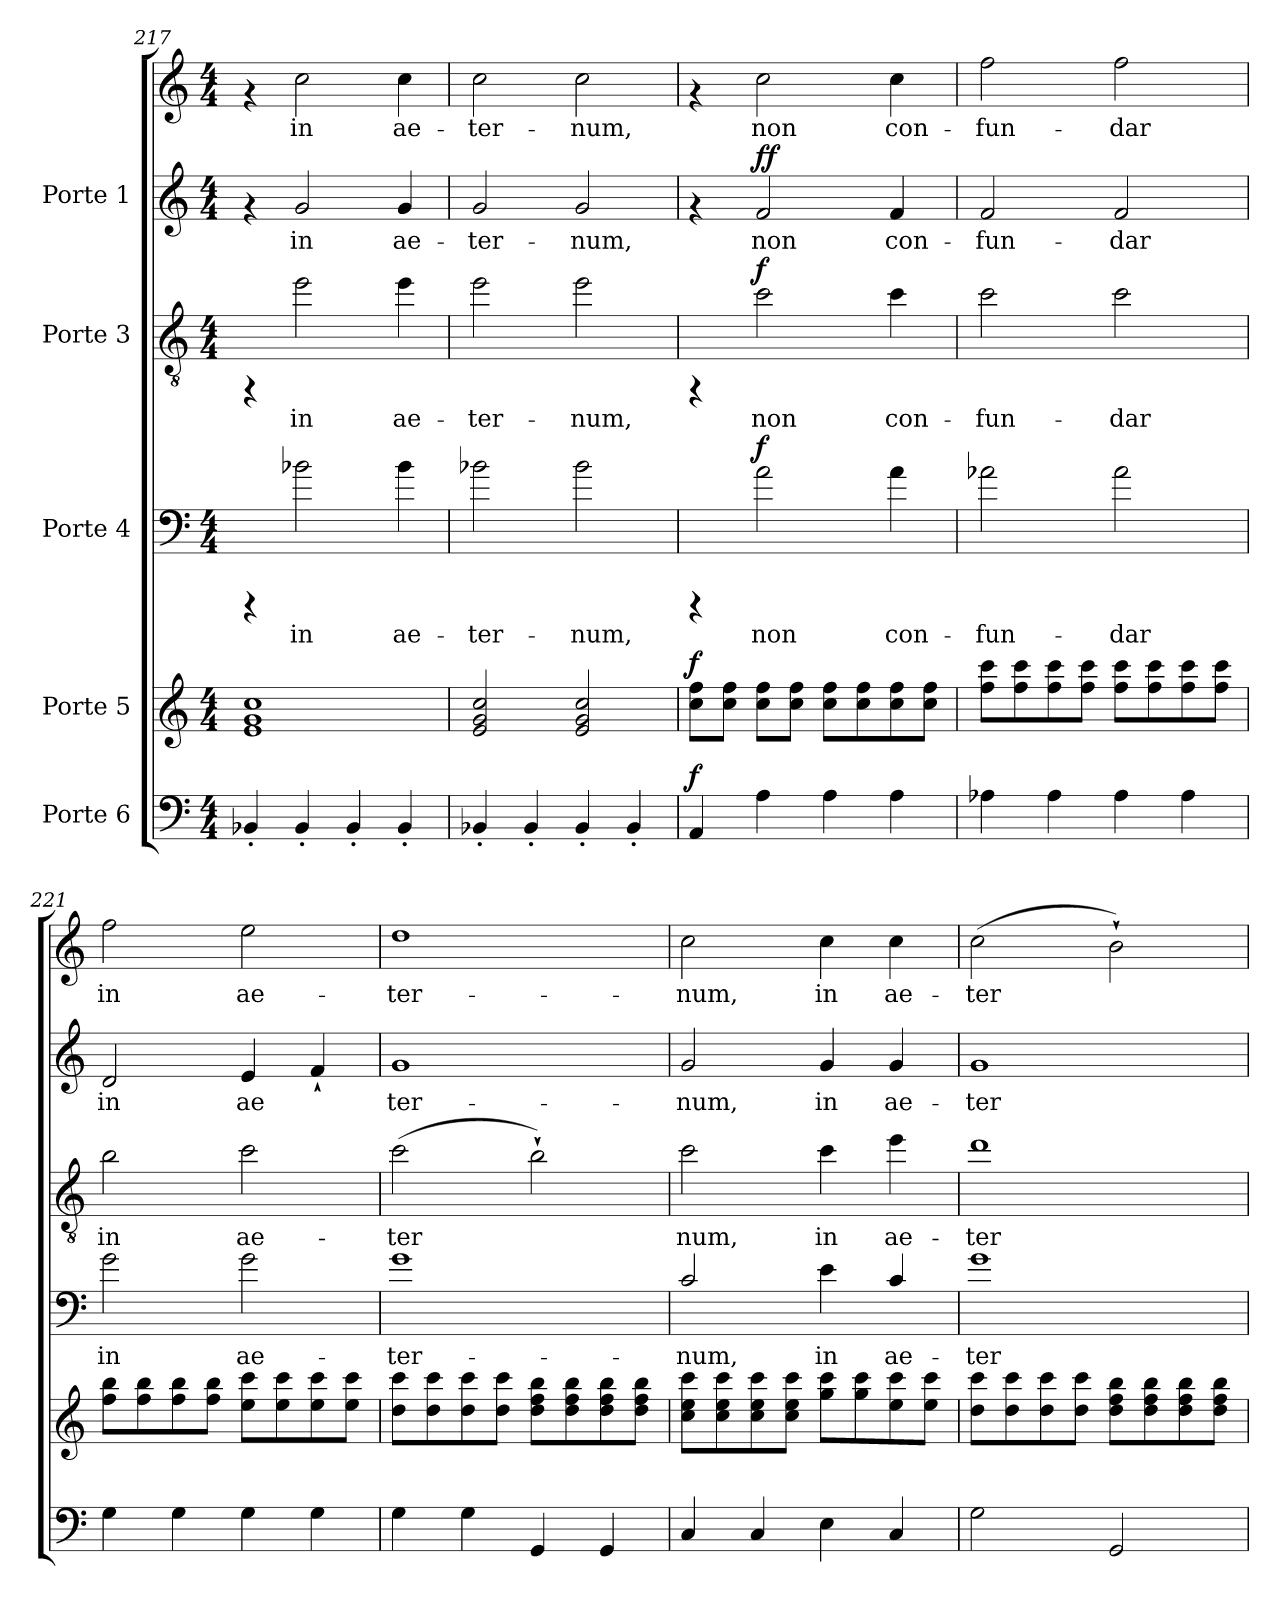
**kern	**dynam	**kern	**dynam	**kern	**text	**dynam	**kern	**text	**dynam	**kern	**text	**kern	**text	**dynam
*part5	*part5	*part4	*part4	*part3	*part3	*part3	*part2	*part2	*part2	*part1	*part1	*part1	*part1	*part1
*staff6	*staff6	*staff5	*staff5	*staff4	*staff4	*staff4	*staff3	*staff3	*staff3	*staff2	*staff2	*staff1	*staff1	*staff1/2
*I"Porte 6	*	*I"Porte 5	*	*I"Porte 4	*	*	*I"Porte 3	*	*	*I"Porte 1	*	*	*	*
*clefF4	*	*clefG2	*	*clefF4	*	*	*clefGv2	*	*	*clefG2	*	*clefG2	*	*
*	*	*	*	*ITrd7c12	*	*	*ITrd7c12	*	*	*	*	*	*	*
*M4/4	*	*M4/4	*	*M4/4	*	*	*M4/4	*	*	*M4/4	*	*M4/4	*	*
=217	=217	=217	=217	=217	=217	=217	=217	=217	=217	=217	=217	=217	=217	=217
4BB-X'</	.	1cc 1g 1e	.	4rCCC	.	.	4rFF	.	.	4rf	.	4rf	.	.
!	!	!	!	!	!LO:LY:b	!	!	!LO:LY:b	!	!	!LO:LY:b	!	!LO:LY:b	!
4BB-'</	.	.	.	2B-X\	in	.	2e\	in	.	2g/	-in	2cc\	in	.
4BB-'</	.	.	.	.	.	.	.	.	.	.	.	.	.	.
!	!	!	!	!	!LO:LY:b	!	!	!LO:LY:b	!	!	!LO:LY:b	!	!LO:LY:b	!
4BB-'</	.	.	.	4B-\	ae-	.	4e\	ae-	.	4g/	ae-	4cc\	ae-	.
=218	=218	=218	=218	=218	=218	=218	=218	=218	=218	=218	=218	=218	=218	=218
!	!	!	!	!	!LO:LY:b	!	!	!LO:LY:b	!	!	!LO:LY:b	!	!LO:LY:b	!
4BB-X'</	.	2cc/ 2g/ 2e/	.	2B-X\	-ter-	.	2e\	-ter-	.	2g/	ter-	2cc\	-ter-	.
4BB-'</	.	.	.	.	.	.	.	.	.	.	.	.	.	.
!	!	!	!	!	!LO:LY:b	!	!	!LO:LY:b	!	!	!LO:LY:b	!	!LO:LY:b	!
4BB-'</	.	2cc/ 2g/ 2e/	.	2B-\	-num,	.	2e\	-num,	.	2g/	-num,	2cc\	-num,	.
4BB-'</	.	.	.	.	.	.	.	.	.	.	.	.	.	.
=219	=219	=219	=219	=219	=219	=219	=219	=219	=219	=219	=219	=219	=219	=219
!	!LO:DY:a	!	!LO:DY:a	!	!	!	!	!	!	!	!	!	!	!
4AA/	f	8ff\ 8cc\L	f	4rCCC	.	.	4rFF	.	.	4rf	.	4rf	.	.
.	.	8ff\ 8cc\J	.	.	.	.	.	.	.	.	.	.	.	.
!	!	!	!	!	!LO:LY:b	!LO:DY:a	!	!LO:LY:b	!LO:DY:a	!	!LO:LY:b	!	!LO:LY:b	!LO:DY:a=2
!	!	!	!	!	!	!	!	!	!	!	!	!	!	!LO:DY:n=1:a
4A\	.	8ff\ 8cc\L	.	2A\	non	f	2c\	non	f	2f/	-non	2cc\	non	f f
.	.	8ff\ 8cc\J	.	.	.	.	.	.	.	.	.	.	.	.
4A\	.	8ff\ 8cc\L	.	.	.	.	.	.	.	.	.	.	.	.
.	.	8ff\ 8cc\	.	.	.	.	.	.	.	.	.	.	.	.
!	!	!	!	!	!LO:LY:b	!	!	!LO:LY:b	!	!	!LO:LY:b	!	!LO:LY:b	!
4A\	.	8ff\ 8cc\	.	4A\	con-	.	4c\	con-	.	4f/	con-	4cc\	con-	.
.	.	8ff\ 8cc\J	.	.	.	.	.	.	.	.	.	.	.	.
=220	=220	=220	=220	=220	=220	=220	=220	=220	=220	=220	=220	=220	=220	=220
!	!	!	!	!	!LO:LY:b	!	!	!LO:LY:b	!	!	!LO:LY:b	!	!LO:LY:b	!
4A-X\	.	8ccc\ 8ff\L	.	2A-X\	-fun-	.	2c\	-fun-	.	2f/	fun-	2ff\	-fun-	.
.	.	8ccc\ 8ff\	.	.	.	.	.	.	.	.	.	.	.	.
4A-\	.	8ccc\ 8ff\	.	.	.	.	.	.	.	.	.	.	.	.
.	.	8ccc\ 8ff\J	.	.	.	.	.	.	.	.	.	.	.	.
!	!	!	!	!	!LO:LY:b	!	!	!LO:LY:b	!	!	!LO:LY:b	!	!LO:LY:b	!
4A-\	.	8ccc\ 8ff\L	.	2A-\	-dar	.	2c\	-dar	.	2f/	-dar	2ff\	-dar	.
.	.	8ccc\ 8ff\	.	.	.	.	.	.	.	.	.	.	.	.
4A-\	.	8ccc\ 8ff\	.	.	.	.	.	.	.	.	.	.	.	.
.	.	8ccc\ 8ff\J	.	.	.	.	.	.	.	.	.	.	.	.
!!LO:PB:g=z
=221	=221	=221	=221	=221	=221	=221	=221	=221	=221	=221	=221	=221	=221	=221
!	!	!	!	!	!LO:LY:b	!	!	!LO:LY:b	!	!	!LO:LY:b	!	!LO:LY:b	!
4G\	.	8bb\ 8ff\L	.	2G\	in	.	2B\	in	.	2d/	-in	2ff\	in	.
.	.	8bb\ 8ff\	.	.	.	.	.	.	.	.	.	.	.	.
4G\	.	8bb\ 8ff\	.	.	.	.	.	.	.	.	.	.	.	.
.	.	8bb\ 8ff\J	.	.	.	.	.	.	.	.	.	.	.	.
!	!	!	!	!	!LO:LY:b	!	!	!LO:LY:b	!	!	!LO:LY:b	!	!LO:LY:b	!
4G\	.	8ccc\ 8ee\L	.	2G\	ae-	.	2c\	ae-	.	4e/	ae-	2ee\	ae-	.
.	.	8ccc\ 8ee\	.	.	.	.	.	.	.	.	.	.	.	.
!	!	!	!	!	!	!	!	!	!	!	!LO:LY:b	!	!	!
4G\	.	8ccc\ 8ee\	.	.	.	.	.	.	.	4f`</	--	.	.	.
.	.	8ccc\ 8ee\J	.	.	.	.	.	.	.	.	.	.	.	.
=222	=222	=222	=222	=222	=222	=222	=222	=222	=222	=222	=222	=222	=222	=222
!	!	!	!	!	!LO:LY:b	!	!	!LO:LY:b	!	!	!LO:LY:b	!	!LO:LY:b	!
4G\	.	8ccc\ 8dd\L	.	1G	-ter-	.	(>2c\	-ter-	.	1g	-ter-	1dd	-ter-	.
.	.	8ccc\ 8dd\	.	.	.	.	.	.	.	.	.	.	.	.
4G\	.	8ccc\ 8dd\	.	.	.	.	.	.	.	.	.	.	.	.
.	.	8ccc\ 8dd\J	.	.	.	.	.	.	.	.	.	.	.	.
!	!	!	!	!	!	!	!	!LO:LY:b	!	!	!	!	!	!
4GG/	.	8bb\ 8ff\ 8dd\L	.	.	.	.	2B`>\)	--	.	.	.	.	.	.
.	.	8bb\ 8ff\ 8dd\	.	.	.	.	.	.	.	.	.	.	.	.
4GG/	.	8bb\ 8ff\ 8dd\	.	.	.	.	.	.	.	.	.	.	.	.
.	.	8bb\ 8ff\ 8dd\J	.	.	.	.	.	.	.	.	.	.	.	.
=223	=223	=223	=223	=223	=223	=223	=223	=223	=223	=223	=223	=223	=223	=223
!	!	!	!	!	!LO:LY:b	!	!	!LO:LY:b	!	!	!LO:LY:b	!	!LO:LY:b	!
4C/	.	8ccc\ 8ee\ 8cc\L	.	2C/	-num,	.	2c\	-num,	.	2g/	-num,	2cc\	-num,	.
.	.	8ccc\ 8ee\ 8cc\	.	.	.	.	.	.	.	.	.	.	.	.
4C/	.	8ccc\ 8ee\ 8cc\	.	.	.	.	.	.	.	.	.	.	.	.
.	.	8ccc\ 8ee\ 8cc\J	.	.	.	.	.	.	.	.	.	.	.	.
!	!	!	!	!	!LO:LY:b	!	!	!LO:LY:b	!	!	!LO:LY:b	!	!LO:LY:b	!
4E\	.	8ccc\ 8gg\L	.	4E\	in	.	4c\	in	.	4g/	in	4cc\	in	.
.	.	8ccc\ 8gg\	.	.	.	.	.	.	.	.	.	.	.	.
!	!	!	!	!	!LO:LY:b	!	!	!LO:LY:b	!	!	!LO:LY:b	!	!LO:LY:b	!
4C/	.	8ccc\ 8ee\	.	4C/	ae-	.	4e\	ae-	.	4g/	ae-	4cc\	ae-	.
.	.	8ccc\ 8ee\J	.	.	.	.	.	.	.	.	.	.	.	.
=224	=224	=224	=224	=224	=224	=224	=224	=224	=224	=224	=224	=224	=224	=224
!	!	!	!	!	!LO:LY:b	!	!	!LO:LY:b	!	!	!LO:LY:b	!	!LO:LY:b	!
2G\	.	8ccc\ 8dd\L	.	1G	-ter-	.	1d	-ter-	.	1g	-ter-	(>2cc\	-ter-	.
.	.	8ccc\ 8dd\	.	.	.	.	.	.	.	.	.	.	.	.
.	.	8ccc\ 8dd\	.	.	.	.	.	.	.	.	.	.	.	.
.	.	8ccc\ 8dd\J	.	.	.	.	.	.	.	.	.	.	.	.
!	!	!	!	!	!	!	!	!	!	!	!	!	!LO:LY:b	!
2GG/	.	8bb\ 8ff\ 8dd\L	.	.	.	.	.	.	.	.	.	2b`>\)	--	.
.	.	8bb\ 8ff\ 8dd\	.	.	.	.	.	.	.	.	.	.	.	.
.	.	8bb\ 8ff\ 8dd\	.	.	.	.	.	.	.	.	.	.	.	.
.	.	8bb\ 8ff\ 8dd\J	.	.	.	.	.	.	.	.	.	.	.	.
=	=	=	=	=	=	=	=	=	=	=	=	=	=	=
*-	*-	*-	*-	*-	*-	*-	*-	*-	*-	*-	*-	*-	*-	*-
